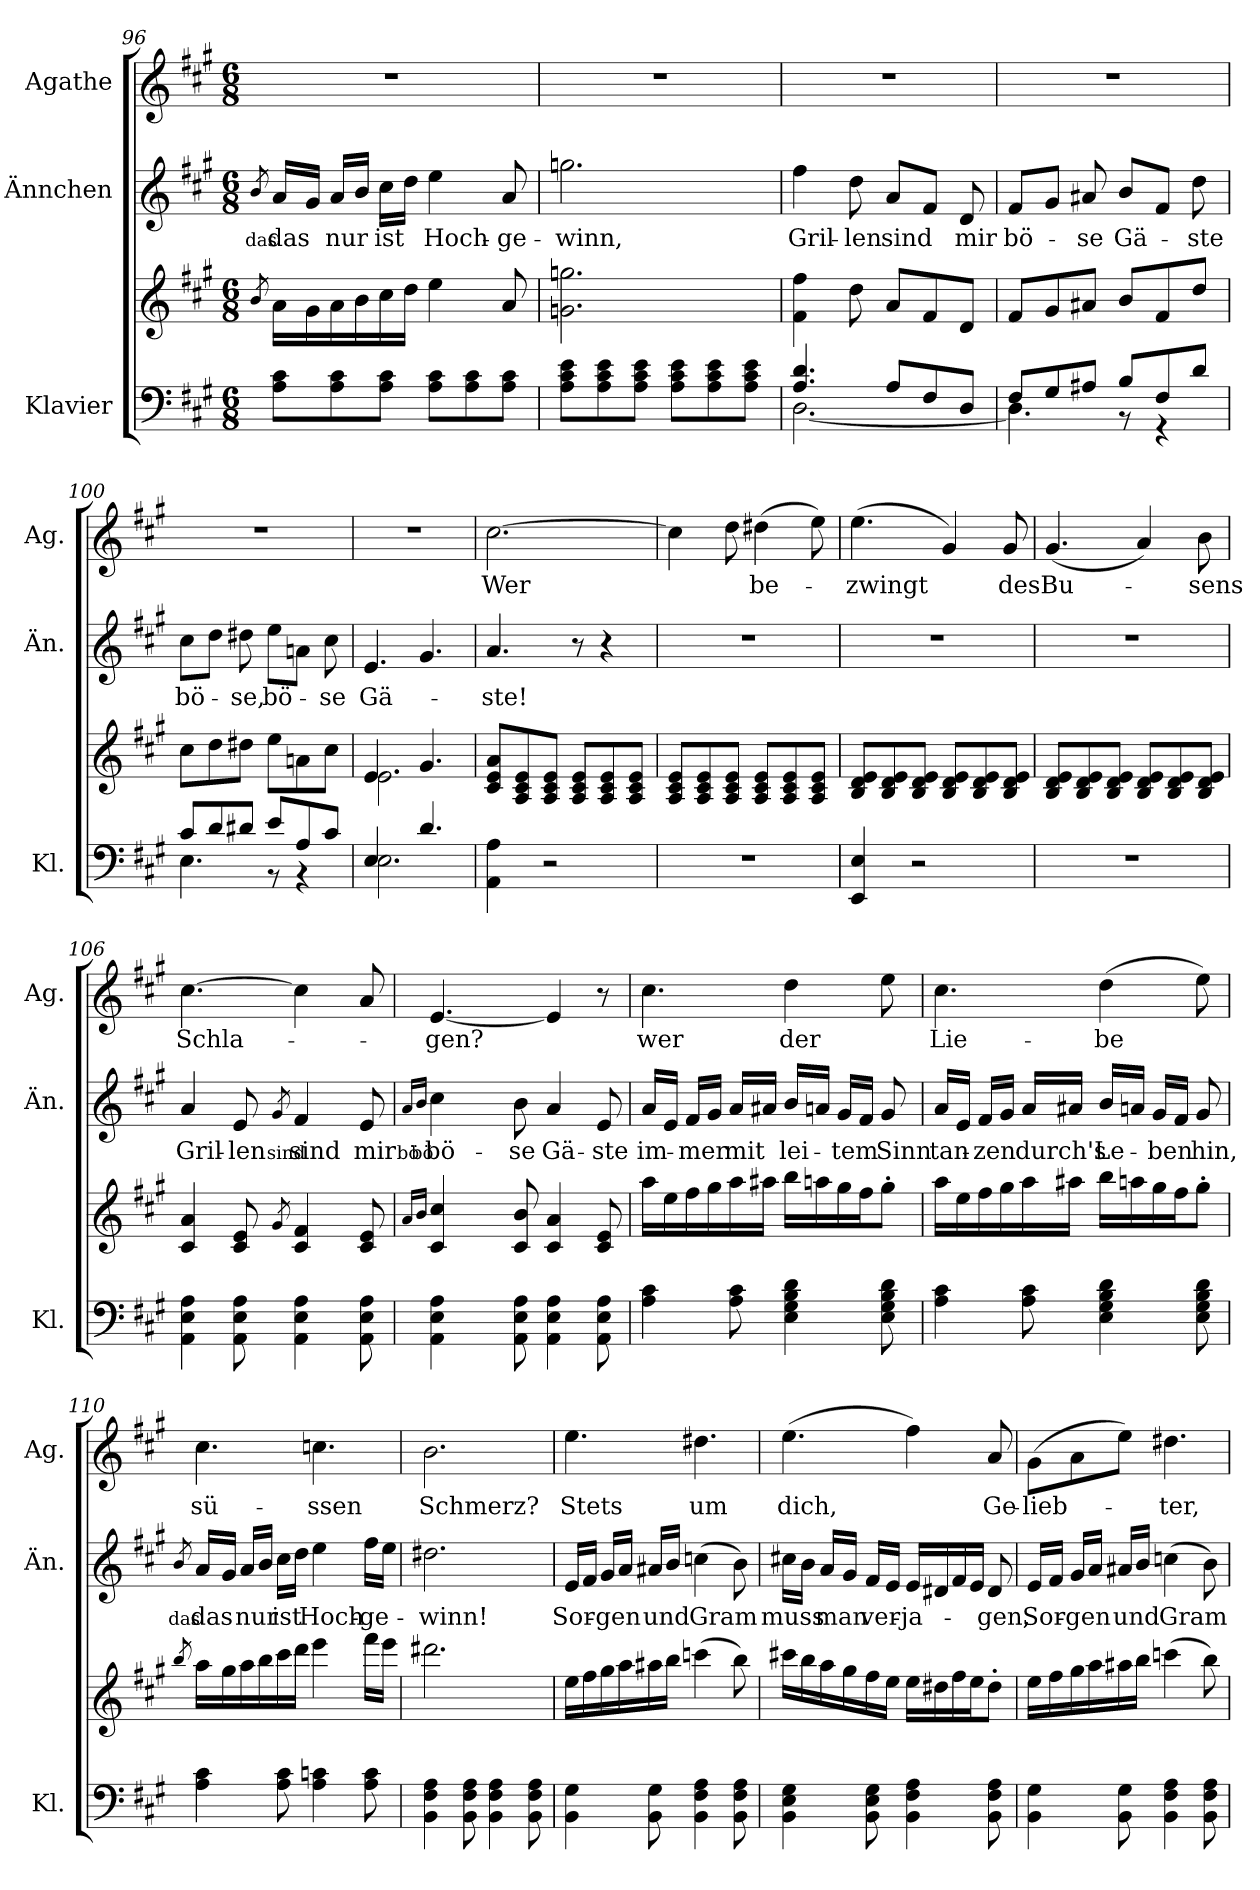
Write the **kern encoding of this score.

**kern	**kern	**kern	**text	**kern	**text
*part3	*part3	*part2	*part2	*part1	*part1
*staff4	*staff3	*staff2	*staff2	*staff1	*staff1
*I"Klavier	*	*I"Ännchen	*	*I"Agathe	*
*I'Kl.	*	*I'Än.	*	*I'Ag.	*
*clefF4	*clefG2	*clefG2	*	*clefG2	*
*k[f#c#g#]	*k[f#c#g#]	*k[f#c#g#]	*	*k[f#c#g#]	*
*M6/8	*M6/8	*M6/8	*	*M6/8	*
=96	=96	=96	=96	=96	=96
.	8qb/	8qb/	das	.	.
8A\ 8c#\L	16a\LL	16a/LL	das	2.r	.
.	16g#\	16g#/JJ	.	.	.
8A\ 8c#\	16a\	16a/LL	nur	.	.
.	16b\	16b/JJ	.	.	.
8A\ 8c#\J	16cc#\	16cc#\LL	ist	.	.
.	16dd\JJ	16dd\JJ	.	.	.
8A\ 8c#\L	4ee\	4ee\	Hoch-	.	.
8A\ 8c#\	.	.	.	.	.
8A\ 8c#\J	8a/	8a/	-ge-	.	.
=97	=97	=97	=97	=97	=97
8A\ 8c#\ 8e\L	2.gn\ 2.ggn\	2.ggn\	-winn,	2.r	.
8A\ 8c#\ 8e\	.	.	.	.	.
8A\ 8c#\ 8e\J	.	.	.	.	.
8A\ 8c#\ 8e\L	.	.	.	.	.
8A\ 8c#\ 8e\	.	.	.	.	.
8A\ 8c#\ 8e\J	.	.	.	.	.
=98	=98	=98	=98	=98	=98
*^	*	*	*	*	*
4.A/ 4.d/	[2.D\	4f#\ 4ff#\	4ff#\	Gril-	2.r	.
.	.	8dd\	8dd\	-len	.	.
8A/L	.	8a/L	8a/L	sind	.	.
8F#/	.	8f#/	8f#/J	.	.	.
8D/J	.	8d/J	8d/	mir	.	.
!!LO:PB:g=z
=99	=99	=99	=99	=99	=99	=99
8F#/L	4.D\]	8f#/L	8f#/L	bö-	2.r	.
8G#/	.	8g#/	8g#/J	.	.	.
8A#X/J	.	8a#X/J	8a#X/	-se	.	.
8B/L	8r	8b/L	8b/L	Gä-	.	.
8F#/	4r	8f#/	8f#/J	.	.	.
8d/J	.	8dd/J	8dd\	-ste	.	.
=100	=100	=100	=100	=100	=100	=100
8c#/L	4.E\	8cc#\L	8cc#\L	bö-	2.r	.
8d/	.	8dd\	8dd\J	.	.	.
8d#X/J	.	8dd#X\J	8dd#X\	-se,	.	.
8e/L	8r	8ee\L	8ee\L	bö-	.	.
8A/	4r	8an\	8an\J	.	.	.
8c#/J	.	8cc#\J	8cc#\	-se	.	.
=101	=101	=101	=101	=101	=101	=101
*	*	*^	*	*	*	*
4.E/	2.E\	4.e/	2.e\	4.e/	Gä-	2.r	.
4.d/	.	4.g#/	.	4.g#/	.	.	.
*v	*v	*	*	*	*	*	*
*	*v	*v	*	*	*	*
=102	=102	=102	=102	=102	=102
4AA\ 4A\	8c#/ 8e/ 8a/L	4.a/	-ste!	[2.cc#\	Wer
.	8A/ 8c#/ 8e/	.	.	.	.
2r	8A/ 8c#/ 8e/J	.	.	.	.
.	8A/ 8c#/ 8e/L	8r	.	.	.
.	8A/ 8c#/ 8e/	4r	.	.	.
.	8A/ 8c#/ 8e/J	.	.	.	.
=103	=103	=103	=103	=103	=103
2.r	8A/ 8c#/ 8e/L	2.r	.	4cc#\]	.
.	8A/ 8c#/ 8e/	.	.	.	.
.	8A/ 8c#/ 8e/J	.	.	8dd\	.
.	8A/ 8c#/ 8e/L	.	.	(4dd#X\	be-
.	8A/ 8c#/ 8e/	.	.	.	.
.	8A/ 8c#/ 8e/J	.	.	8ee\)	.
=104	=104	=104	=104	=104	=104
4EE/ 4E/	8B/ 8d/ 8e/L	2.r	.	(4.ee\	-zwingt
.	8B/ 8d/ 8e/	.	.	.	.
2r	8B/ 8d/ 8e/J	.	.	.	.
.	8B/ 8d/ 8e/L	.	.	4g#/)	.
.	8B/ 8d/ 8e/	.	.	.	.
.	8B/ 8d/ 8e/J	.	.	8g#/	des
!!LO:LB:g=z
=105	=105	=105	=105	=105	=105
2.r	8B/ 8d/ 8e/L	2.r	.	(4.g#/	Bu-
.	8B/ 8d/ 8e/	.	.	.	.
.	8B/ 8d/ 8e/J	.	.	.	.
.	8B/ 8d/ 8e/L	.	.	4a/)	.
.	8B/ 8d/ 8e/	.	.	.	.
.	8B/ 8d/ 8e/J	.	.	8b\	-sens
=106	=106	=106	=106	=106	=106
4AA\ 4E\ 4A\	4c#/ 4a/	4a/	Gril-	[4.cc#\	Schla-
8AA\ 8E\ 8A\	8c#/ 8e/	8e/	-len	.	.
.	8qg#/	8qg#/	sind	.	.
4AA\ 4E\ 4A\	4c#/ 4f#/	4f#/	sind	4cc#\]	.
8AA\ 8E\ 8A\	8c#/ 8e/	8e/	mir	8a/	.
=107	=107	=107	=107	=107	=107
.	16qa/LL	16qa/LL	bö-	.	.
.	16qb/JJ	16qb/JJ	bö-	.	.
4AA\ 4E\ 4A\	4c#/ 4cc#/	4cc#\	bö-	[4.e/	-gen?
8AA\ 8E\ 8A\	8c#/ 8b/	8b\	-se	.	.
4AA\ 4E\ 4A\	4c#/ 4a/	4a/	Gä-	4e/]	.
8AA\ 8E\ 8A\	8c#/ 8e/	8e/	-ste	8r	.
=108	=108	=108	=108	=108	=108
4A\ 4c#\	16aa\LL	16a/LL	im-	4.cc#\	wer
.	16ee\	16e/JJ	.	.	.
.	16ff#\	16f#/LL	-mer	.	.
.	16gg#\	16g#/JJ	.	.	.
8A\ 8c#\	16aa\	16a/LL	mit	.	.
.	16aa#X\JJ	16a#X/JJ	.	.	.
4E\ 4G#\ 4B\ 4d\	16bb\LL	16b/LL	lei-	4dd\	der
.	16aan\	16an/JJ	.	.	.
.	16gg#\	16g#/LL	-tem	.	.
.	16ff#\J	16f#/JJ	.	.	.
8E\ 8G#\ 8B\ 8d\	8gg#'\J	8g#/	Sinn	8ee\	.
!!LO:LB:g=z
=109	=109	=109	=109	=109	=109
4A\ 4c#\	16aa\LL	16a/LL	tan-	4.cc#\	Lie-
.	16ee\	16e/JJ	.	.	.
.	16ff#\	16f#/LL	-zen	.	.
.	16gg#\	16g#/JJ	.	.	.
8A\ 8c#\	16aa\	16a/LL	durch's	.	.
.	16aa#X\JJ	16a#X/JJ	.	.	.
4E\ 4G#\ 4B\ 4d\	16bb\LL	16b/LL	Le-	(4dd\	-be
.	16aan\	16an/JJ	.	.	.
.	16gg#\	16g#/LL	-ben	.	.
.	16ff#\J	16f#/JJ	.	.	.
8E\ 8G#\ 8B\ 8d\	8gg#'\J	8g#/	hin,	8ee\)	.
=110	=110	=110	=110	=110	=110
.	8qbb/	8qb/	das	.	.
4A\ 4c#\	16aa\LL	16a/LL	das	4.cc#\	sü-
.	16gg#\	16g#/JJ	.	.	.
.	16aa\	16a/LL	nur	.	.
.	16bb\	16b/JJ	.	.	.
8A\ 8c#\	16ccc#\	16cc#\LL	ist	.	.
.	16ddd\JJ	16dd\JJ	.	.	.
4A\ 4cn\	4eee\	4ee\	Hoch-	4.ccn\	-ssen
8A\ 8c\	16fff#\LL	16ff#\LL	-ge-	.	.
.	16eee\JJ	16ee\JJ	.	.	.
=111	=111	=111	=111	=111	=111
4BB\ 4F#\ 4A\	2.ddd#X\	2.dd#X\	-winn!	2.b\	Schmerz?
8BB\ 8F#\ 8A\	.	.	.	.	.
4BB\ 4F#\ 4A\	.	.	.	.	.
8BB\ 8F#\ 8A\	.	.	.	.	.
!!LO:PB:g=z
=112	=112	=112	=112	=112	=112
4BB\ 4G#\	16ee\LL	16e/LL	Sor-	4.ee\	Stets
.	16ff#\	16f#/JJ	.	.	.
.	16gg#\	16g#/LL	-gen	.	.
.	16aa\	16a/JJ	.	.	.
8BB\ 8G#\	16aa#X\	16a#X/LL	und	.	.
.	16bb\JJ	16b/JJ	.	.	.
4BB\ 4F#\ 4A\	(4cccn\	(4ccn\	Gram	4.dd#X\	um
8BB\ 8F#\ 8A\	8bb\)	8b\)	.	.	.
=113	=113	=113	=113	=113	=113
4BB\ 4E\ 4G#\	16ccc#X\LL	16cc#X\LL	muss	(4.ee\	dich,
.	16bb\	16b\JJ	.	.	.
.	16aa\	16a/LL	man	.	.
.	16gg#\	16g#/JJ	.	.	.
8BB\ 8E\ 8G#\	16ff#\	16f#/LL	ver-	.	.
.	16ee\JJ	16e/JJ	.	.	.
4BB\ 4F#\ 4A\	16ee\LL	16e/LL	-ja-	4ff#\)	.
.	16dd#X\	16d#X/	.	.	.
.	16ff#\	16f#/	.	.	.
.	16ee\J	16e/JJ	.	.	.
8BB\ 8F#\ 8A\	8dd#'\J	8d#/	-gen,	8a/	Ge-
=114	=114	=114	=114	=114	=114
4BB\ 4G#\	16ee\LL	16e/LL	Sor-	(8g#\L	-lieb-
.	16ff#\	16f#/JJ	.	.	.
.	16gg#\	16g#/LL	-gen	8a\	.
.	16aa\	16a/JJ	.	.	.
8BB\ 8G#\	16aa#X\	16a#X/LL	und	8ee\J)	.
.	16bb\JJ	16b/JJ	.	.	.
4BB\ 4F#\ 4A\	(4cccn\	(4ccn\	Gram	4.dd#X\	-ter,
8BB\ 8F#\ 8A\	8bb\)	8b\)	.	.	.
=	=	=	=	=	=
*-	*-	*-	*-	*-	*-
